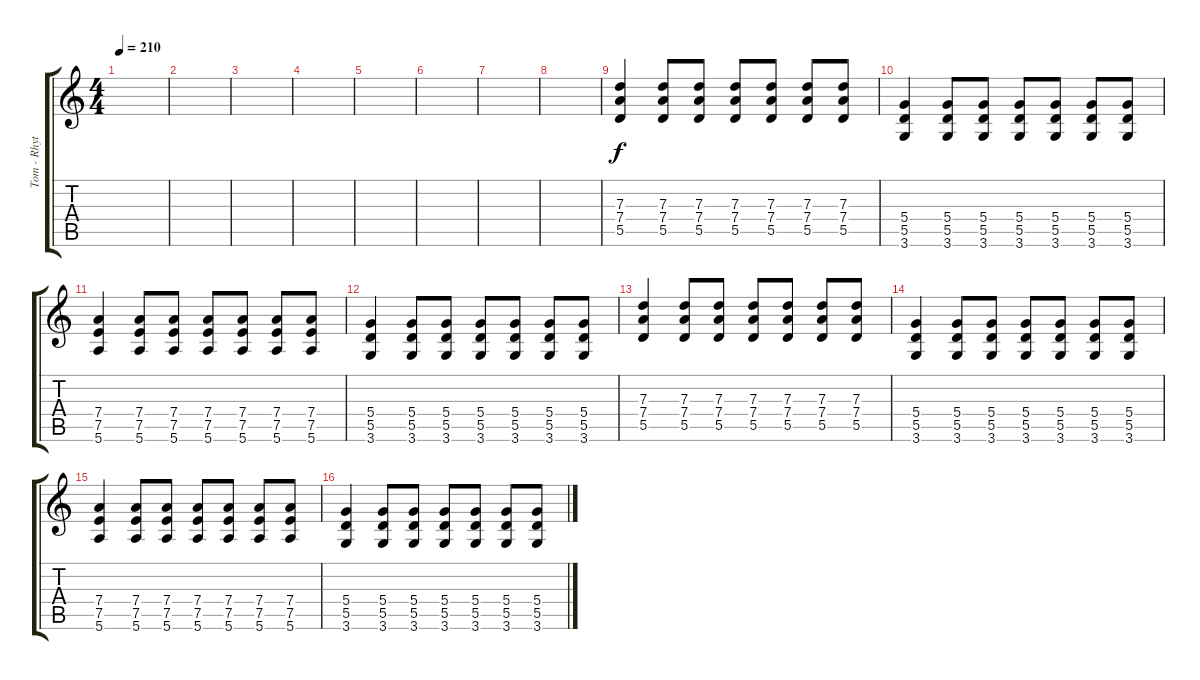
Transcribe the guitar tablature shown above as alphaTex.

\track ("Tom - Rhytm Guitar Right" "Tom - Rhyt") {instrument overdrivenguitar}
\staff {score tabs}
\tuning (E4 B3 G3 D3 A2 E2) {hide}
\ts (4 4)
\tempo 210
\clef g2
\ks c
|
|
|
|
|
|
|
|
(7.3 7.4 5.5).4 (7.3 7.4 5.5).8 (7.3 7.4 5.5).8 (7.3 7.4 5.5).8 (7.3 7.4 5.5).8 (7.3 7.4 5.5).8 (7.3 7.4 5.5).8 |
(5.4 5.5 3.6).4 (5.4 5.5 3.6).8 (5.4 5.5 3.6).8 (5.4 5.5 3.6).8 (5.4 5.5 3.6).8 (5.4 5.5 3.6).8 (5.4 5.5 3.6).8 |
(7.4 7.5 5.6).4 (7.4 7.5 5.6).8 (7.4 7.5 5.6).8 (7.4 7.5 5.6).8 (7.4 7.5 5.6).8 (7.4 7.5 5.6).8 (7.4 7.5 5.6).8 |
(5.4 5.5 3.6).4 (5.4 5.5 3.6).8 (5.4 5.5 3.6).8 (5.4 5.5 3.6).8 (5.4 5.5 3.6).8 (5.4 5.5 3.6).8 (5.4 5.5 3.6).8 |
(7.3 7.4 5.5).4 (7.3 7.4 5.5).8 (7.3 7.4 5.5).8 (7.3 7.4 5.5).8 (7.3 7.4 5.5).8 (7.3 7.4 5.5).8 (7.3 7.4 5.5).8 |
(5.4 5.5 3.6).4 (5.4 5.5 3.6).8 (5.4 5.5 3.6).8 (5.4 5.5 3.6).8 (5.4 5.5 3.6).8 (5.4 5.5 3.6).8 (5.4 5.5 3.6).8 |
(7.4 7.5 5.6).4 (7.4 7.5 5.6).8 (7.4 7.5 5.6).8 (7.4 7.5 5.6).8 (7.4 7.5 5.6).8 (7.4 7.5 5.6).8 (7.4 7.5 5.6).8 |
(5.4 5.5 3.6).4 (5.4 5.5 3.6).8 (5.4 5.5 3.6).8 (5.4 5.5 3.6).8 (5.4 5.5 3.6).8 (5.4 5.5 3.6).8 (5.4 5.5 3.6).8
